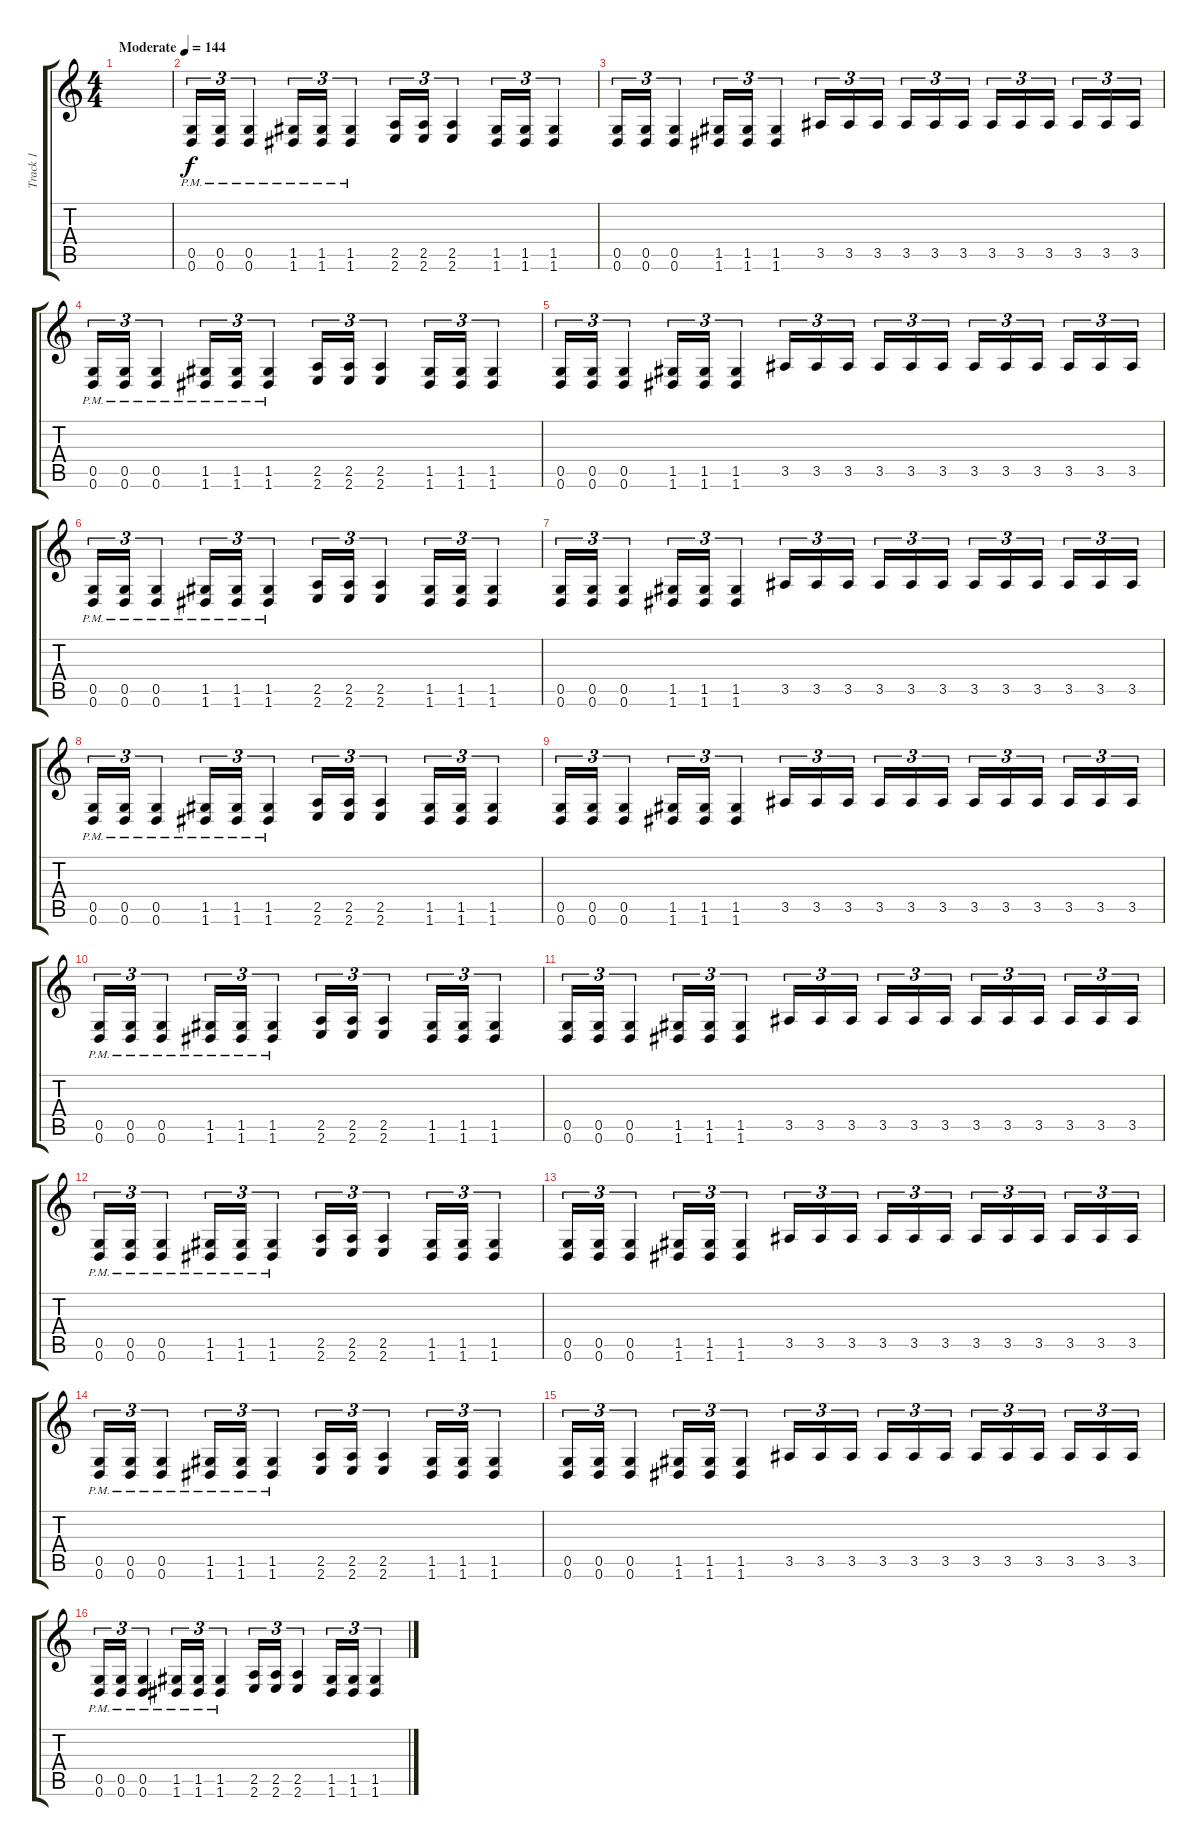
\track ("Track 1" "Track 1") {instrument distortionguitar}
\staff {score tabs}
\tuning (D4 A3 F3 C3 G2 D2) {hide}
\ts (4 4)
\tempo (144 "Moderate")
\clef g2
\ks c
|
(0.5 0.6{pm}).16{tu (3 2)} (0.5 0.6{pm}).16{tu (3 2)} (0.5 0.6{pm}).4{tu (3 2)} (1.5 1.6{pm}).16{tu (3 2)} (1.5 1.6{pm}).16{tu (3 2)} (1.5 1.6{pm}).4{tu (3 2)} (2.5 2.6).16{tu (3 2)} (2.5 2.6).16{tu (3 2)} (2.5 2.6).4{tu (3 2)} (1.5 1.6).16{tu (3 2)} (1.5 1.6).16{tu (3 2)} (1.5 1.6).4{tu (3 2)} |
(0.5 0.6).16{tu (3 2)} (0.5 0.6).16{tu (3 2)} (0.5 0.6).4{tu (3 2)} (1.5 1.6).16{tu (3 2)} (1.5 1.6).16{tu (3 2)} (1.5 1.6).4{tu (3 2)} 3.5.16{tu (3 2)} 3.5.16{tu (3 2)} 3.5.16{tu (3 2) beam splitsecondary} 3.5.16{tu (3 2)} 3.5.16{tu (3 2)} 3.5.16{tu (3 2)} 3.5.16{tu (3 2)} 3.5.16{tu (3 2)} 3.5.16{tu (3 2) beam splitsecondary} 3.5.16{tu (3 2)} 3.5.16{tu (3 2)} 3.5.16{tu (3 2)} |
(0.5 0.6{pm}).16{tu (3 2)} (0.5 0.6{pm}).16{tu (3 2)} (0.5 0.6{pm}).4{tu (3 2)} (1.5 1.6{pm}).16{tu (3 2)} (1.5 1.6{pm}).16{tu (3 2)} (1.5 1.6{pm}).4{tu (3 2)} (2.5 2.6).16{tu (3 2)} (2.5 2.6).16{tu (3 2)} (2.5 2.6).4{tu (3 2)} (1.5 1.6).16{tu (3 2)} (1.5 1.6).16{tu (3 2)} (1.5 1.6).4{tu (3 2)} |
(0.5 0.6).16{tu (3 2)} (0.5 0.6).16{tu (3 2)} (0.5 0.6).4{tu (3 2)} (1.5 1.6).16{tu (3 2)} (1.5 1.6).16{tu (3 2)} (1.5 1.6).4{tu (3 2)} 3.5.16{tu (3 2)} 3.5.16{tu (3 2)} 3.5.16{tu (3 2) beam splitsecondary} 3.5.16{tu (3 2)} 3.5.16{tu (3 2)} 3.5.16{tu (3 2)} 3.5.16{tu (3 2)} 3.5.16{tu (3 2)} 3.5.16{tu (3 2) beam splitsecondary} 3.5.16{tu (3 2)} 3.5.16{tu (3 2)} 3.5.16{tu (3 2)} |
(0.5 0.6{pm}).16{tu (3 2)} (0.5 0.6{pm}).16{tu (3 2)} (0.5 0.6{pm}).4{tu (3 2)} (1.5 1.6{pm}).16{tu (3 2)} (1.5 1.6{pm}).16{tu (3 2)} (1.5 1.6{pm}).4{tu (3 2)} (2.5 2.6).16{tu (3 2)} (2.5 2.6).16{tu (3 2)} (2.5 2.6).4{tu (3 2)} (1.5 1.6).16{tu (3 2)} (1.5 1.6).16{tu (3 2)} (1.5 1.6).4{tu (3 2)} |
(0.5 0.6).16{tu (3 2)} (0.5 0.6).16{tu (3 2)} (0.5 0.6).4{tu (3 2)} (1.5 1.6).16{tu (3 2)} (1.5 1.6).16{tu (3 2)} (1.5 1.6).4{tu (3 2)} 3.5.16{tu (3 2)} 3.5.16{tu (3 2)} 3.5.16{tu (3 2) beam splitsecondary} 3.5.16{tu (3 2)} 3.5.16{tu (3 2)} 3.5.16{tu (3 2)} 3.5.16{tu (3 2)} 3.5.16{tu (3 2)} 3.5.16{tu (3 2) beam splitsecondary} 3.5.16{tu (3 2)} 3.5.16{tu (3 2)} 3.5.16{tu (3 2)} |
(0.5 0.6{pm}).16{tu (3 2)} (0.5 0.6{pm}).16{tu (3 2)} (0.5 0.6{pm}).4{tu (3 2)} (1.5 1.6{pm}).16{tu (3 2)} (1.5 1.6{pm}).16{tu (3 2)} (1.5 1.6{pm}).4{tu (3 2)} (2.5 2.6).16{tu (3 2)} (2.5 2.6).16{tu (3 2)} (2.5 2.6).4{tu (3 2)} (1.5 1.6).16{tu (3 2)} (1.5 1.6).16{tu (3 2)} (1.5 1.6).4{tu (3 2)} |
(0.5 0.6).16{tu (3 2)} (0.5 0.6).16{tu (3 2)} (0.5 0.6).4{tu (3 2)} (1.5 1.6).16{tu (3 2)} (1.5 1.6).16{tu (3 2)} (1.5 1.6).4{tu (3 2)} 3.5.16{tu (3 2)} 3.5.16{tu (3 2)} 3.5.16{tu (3 2) beam splitsecondary} 3.5.16{tu (3 2)} 3.5.16{tu (3 2)} 3.5.16{tu (3 2)} 3.5.16{tu (3 2)} 3.5.16{tu (3 2)} 3.5.16{tu (3 2) beam splitsecondary} 3.5.16{tu (3 2)} 3.5.16{tu (3 2)} 3.5.16{tu (3 2)} |
(0.5 0.6{pm}).16{tu (3 2)} (0.5 0.6{pm}).16{tu (3 2)} (0.5 0.6{pm}).4{tu (3 2)} (1.5 1.6{pm}).16{tu (3 2)} (1.5 1.6{pm}).16{tu (3 2)} (1.5 1.6{pm}).4{tu (3 2)} (2.5 2.6).16{tu (3 2)} (2.5 2.6).16{tu (3 2)} (2.5 2.6).4{tu (3 2)} (1.5 1.6).16{tu (3 2)} (1.5 1.6).16{tu (3 2)} (1.5 1.6).4{tu (3 2)} |
(0.5 0.6).16{tu (3 2)} (0.5 0.6).16{tu (3 2)} (0.5 0.6).4{tu (3 2)} (1.5 1.6).16{tu (3 2)} (1.5 1.6).16{tu (3 2)} (1.5 1.6).4{tu (3 2)} 3.5.16{tu (3 2)} 3.5.16{tu (3 2)} 3.5.16{tu (3 2) beam splitsecondary} 3.5.16{tu (3 2)} 3.5.16{tu (3 2)} 3.5.16{tu (3 2)} 3.5.16{tu (3 2)} 3.5.16{tu (3 2)} 3.5.16{tu (3 2) beam splitsecondary} 3.5.16{tu (3 2)} 3.5.16{tu (3 2)} 3.5.16{tu (3 2)} |
(0.5 0.6{pm}).16{tu (3 2)} (0.5 0.6{pm}).16{tu (3 2)} (0.5 0.6{pm}).4{tu (3 2)} (1.5 1.6{pm}).16{tu (3 2)} (1.5 1.6{pm}).16{tu (3 2)} (1.5 1.6{pm}).4{tu (3 2)} (2.5 2.6).16{tu (3 2)} (2.5 2.6).16{tu (3 2)} (2.5 2.6).4{tu (3 2)} (1.5 1.6).16{tu (3 2)} (1.5 1.6).16{tu (3 2)} (1.5 1.6).4{tu (3 2)} |
(0.5 0.6).16{tu (3 2)} (0.5 0.6).16{tu (3 2)} (0.5 0.6).4{tu (3 2)} (1.5 1.6).16{tu (3 2)} (1.5 1.6).16{tu (3 2)} (1.5 1.6).4{tu (3 2)} 3.5.16{tu (3 2)} 3.5.16{tu (3 2)} 3.5.16{tu (3 2) beam splitsecondary} 3.5.16{tu (3 2)} 3.5.16{tu (3 2)} 3.5.16{tu (3 2)} 3.5.16{tu (3 2)} 3.5.16{tu (3 2)} 3.5.16{tu (3 2) beam splitsecondary} 3.5.16{tu (3 2)} 3.5.16{tu (3 2)} 3.5.16{tu (3 2)} |
(0.5 0.6{pm}).16{tu (3 2)} (0.5 0.6{pm}).16{tu (3 2)} (0.5 0.6{pm}).4{tu (3 2)} (1.5 1.6{pm}).16{tu (3 2)} (1.5 1.6{pm}).16{tu (3 2)} (1.5 1.6{pm}).4{tu (3 2)} (2.5 2.6).16{tu (3 2)} (2.5 2.6).16{tu (3 2)} (2.5 2.6).4{tu (3 2)} (1.5 1.6).16{tu (3 2)} (1.5 1.6).16{tu (3 2)} (1.5 1.6).4{tu (3 2)} |
(0.5 0.6).16{tu (3 2)} (0.5 0.6).16{tu (3 2)} (0.5 0.6).4{tu (3 2)} (1.5 1.6).16{tu (3 2)} (1.5 1.6).16{tu (3 2)} (1.5 1.6).4{tu (3 2)} 3.5.16{tu (3 2)} 3.5.16{tu (3 2)} 3.5.16{tu (3 2) beam splitsecondary} 3.5.16{tu (3 2)} 3.5.16{tu (3 2)} 3.5.16{tu (3 2)} 3.5.16{tu (3 2)} 3.5.16{tu (3 2)} 3.5.16{tu (3 2) beam splitsecondary} 3.5.16{tu (3 2)} 3.5.16{tu (3 2)} 3.5.16{tu (3 2)} |
(0.5 0.6{pm}).16{tu (3 2)} (0.5 0.6{pm}).16{tu (3 2)} (0.5 0.6{pm}).4{tu (3 2)} (1.5 1.6{pm}).16{tu (3 2)} (1.5 1.6{pm}).16{tu (3 2)} (1.5 1.6{pm}).4{tu (3 2)} (2.5 2.6).16{tu (3 2)} (2.5 2.6).16{tu (3 2)} (2.5 2.6).4{tu (3 2)} (1.5 1.6).16{tu (3 2)} (1.5 1.6).16{tu (3 2)} (1.5 1.6).4{tu (3 2)}
